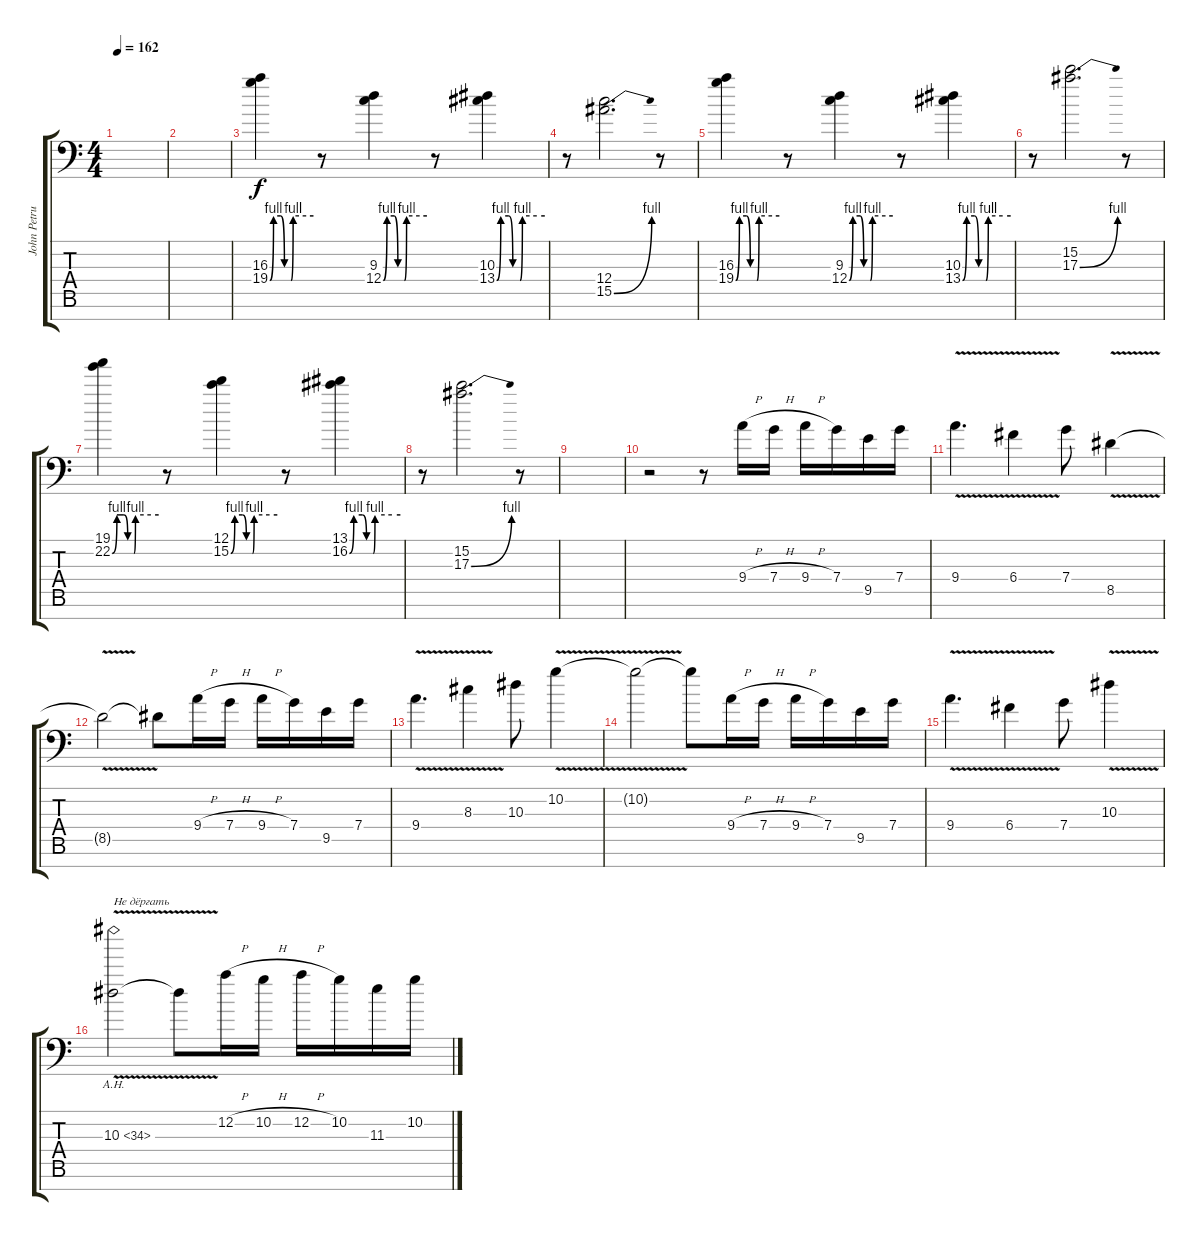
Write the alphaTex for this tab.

\track ("John Petrucci" "John Petru") {instrument distortionguitar}
\staff {score tabs}
\tuning (D4 A3 F3 C3 G2 D2 A1) {hide}
\ts (4 4)
\tempo 162
\clef f4
\ks c
|
|
(16.3 19.4{be (custom 0 0 5 4 15 4 20 0 25 0 29 0 32 4 50 4 60 4)}).4 r.8 (9.3 12.4{be (custom 0 0 5 4 15 4 20 0 25 0 29 0 32 4 50 4 60 4)}).4 r.8 (10.3 13.4{be (custom 0 0 5 4 15 4 20 0 25 0 29 0 32 4 50 4 60 4)}).4 |
r.8 (12.4 15.5{be (bend 0 0 60 4)}).2{d} r.8 |
(16.3 19.4{be (custom 0 0 5 4 15 4 20 0 25 0 29 0 32 4 50 4 60 4)}).4 r.8 (9.3 12.4{be (custom 0 0 5 4 15 4 20 0 25 0 29 0 32 4 50 4 60 4)}).4 r.8 (10.3 13.4{be (custom 0 0 5 4 15 4 20 0 25 0 29 0 32 4 50 4 60 4)}).4 |
r.8 (15.2 17.3{be (bend 0 0 60 4)}).2{d} r.8 |
(19.1 22.2{be (custom 0 0 6 4 15 4 20 0 28 0 30 4 50 4 60 4)}).4 r.8 (12.1 15.2{be (custom 0 0 5 4 15 4 20 0 28 0 30 4 50 4 60 4)}).4 r.8 (13.1 16.2{be (custom 0 0 5 4 15 4 20 0 28 0 30 4 50 4 60 4)}).4 |
r.8 (15.2 17.3{be (bend 0 0 60 4)}).2{d} r.8 |
|
r.2 r.8 9.4{h}.16 7.4{h}.16 9.4{h}.16 7.4.16 9.5.16 7.4.16 |
9.4{v}.4{d} 6.4{v}.4 7.4.8 8.5{v}.4 |
8.5{t}.2 8.5{t}.8 9.4{h}.16 7.4{h}.16 9.4{h}.16 7.4.16 9.5.16 7.4.16 |
9.4{v}.4{d} 8.3{v}.4 10.3.8 10.2{v}.4 |
10.2{t}.2 10.2{t}.8 9.4{h}.16 7.4{h}.16 9.4{h}.16 7.4.16 9.5.16 7.4.16 |
9.4{v}.4{d} 6.4{v}.4 7.4.8 10.3{v}.4 |
10.3{ah 24 v}.2{txt "Не дёргать"} 10.3{t}.8 12.2{h}.16 10.2{h}.16 12.2{h}.16 10.2.16 11.3.16 10.2.16
